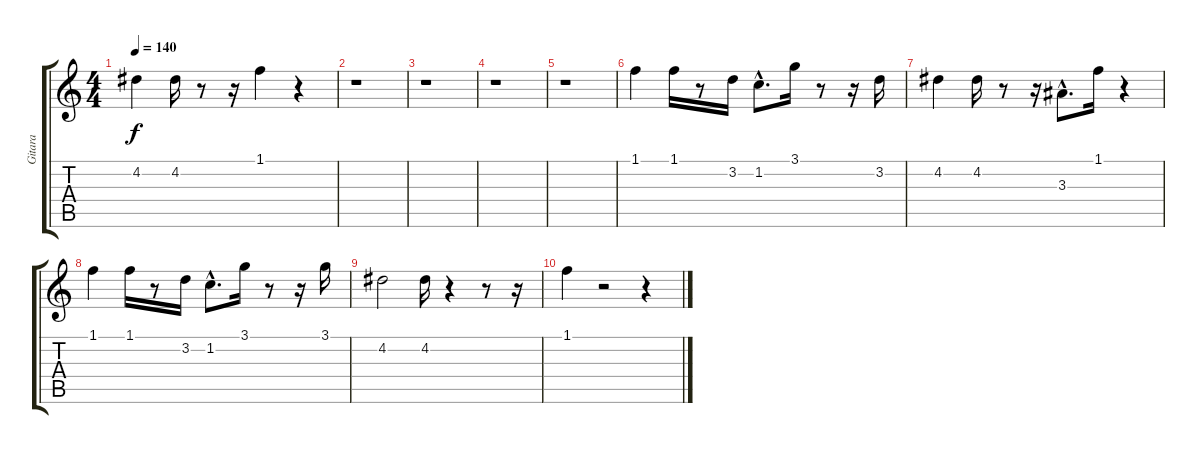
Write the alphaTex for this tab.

\track ("Gitara" "Gitara") {instrument electricguitarjazz}
\staff {score tabs}
\tuning (E4 B3 G3 D3 A2 E2) {hide}
\ts (4 4)
\tempo 140
\clef g2
\ks c
4.2.4{dy f} 4.2.16 r.8 r.16 1.1.4 r.4 |
r.1 |
r.1 |
r.1 |
r.1 |
1.1.4 1.1.16 r.8 3.2.16 1.2{hac}.8{d} 3.1.16 r.8 r.16 3.2.16 |
4.2.4 4.2.16 r.8 r.16 3.3{hac}.8{d} 1.1.16 r.4 |
1.1.4 1.1.16 r.8 3.2.16 1.2{hac}.8{d} 3.1.16 r.8 r.16 3.1.16 |
4.2.2 4.2.16 r.4 r.8 r.16 |
1.1.4 r.2 r.4
